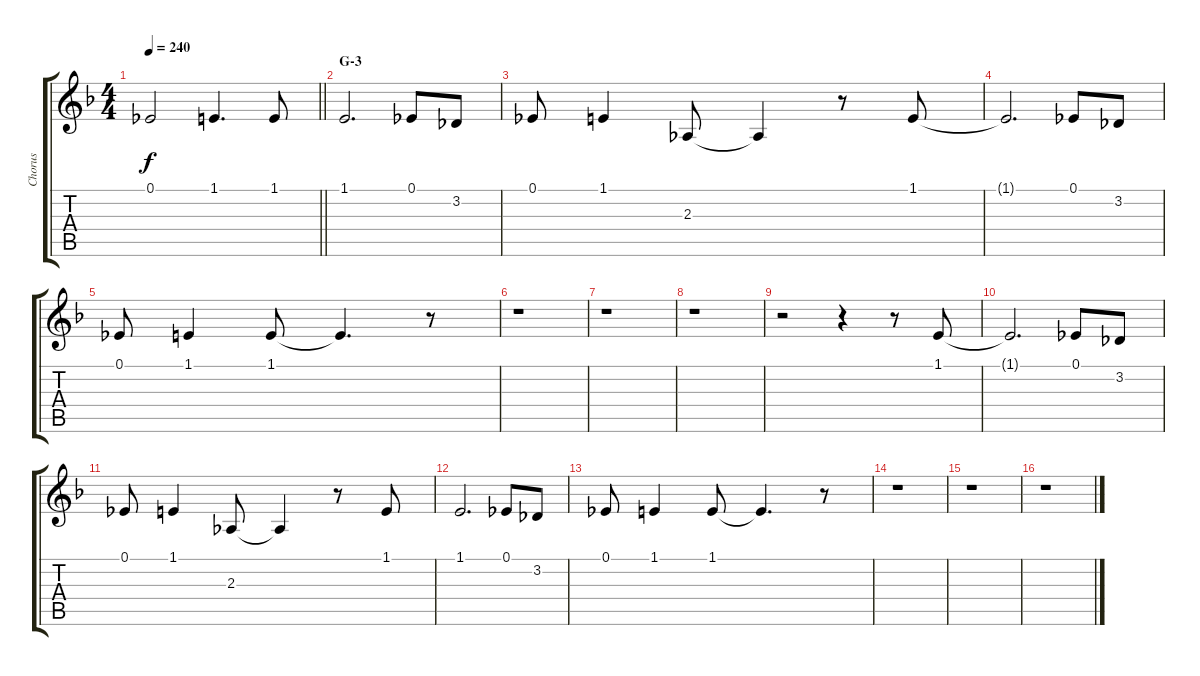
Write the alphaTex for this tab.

\track ("Chorus" "Chorus") {instrument voiceoohs}
\staff {score tabs}
\tuning (Eb4 Bb3 Gb3 Db3 Ab2 Eb2) {hide}
\ts (4 4)
\tempo 240
\clef g2
\barLineRight lightlight
\ks f
0.1.2{dy f} 1.1.4{d} 1.1.8 |
\section ("" "G-3")
1.1.2{d} 0.1.8 3.2.8 |
0.1.8 1.1.4 2.3.8 2.3{t}.4 r.8 1.1.8 |
1.1{t}.2{d} 0.1.8 3.2.8 |
0.1.8 1.1.4 1.1.8 1.1{t}.4{d} r.8 |
r.1 |
r.1 |
r.1 |
r.2 r.4 r.8 1.1.8 |
1.1{t}.2{d} 0.1.8 3.2.8 |
0.1.8 1.1.4 2.3.8 2.3{t}.4 r.8 1.1.8 |
1.1.2{d} 0.1.8 3.2.8 |
0.1.8 1.1.4 1.1.8 1.1{t}.4{d} r.8 |
r.1 |
r.1 |
r.1
